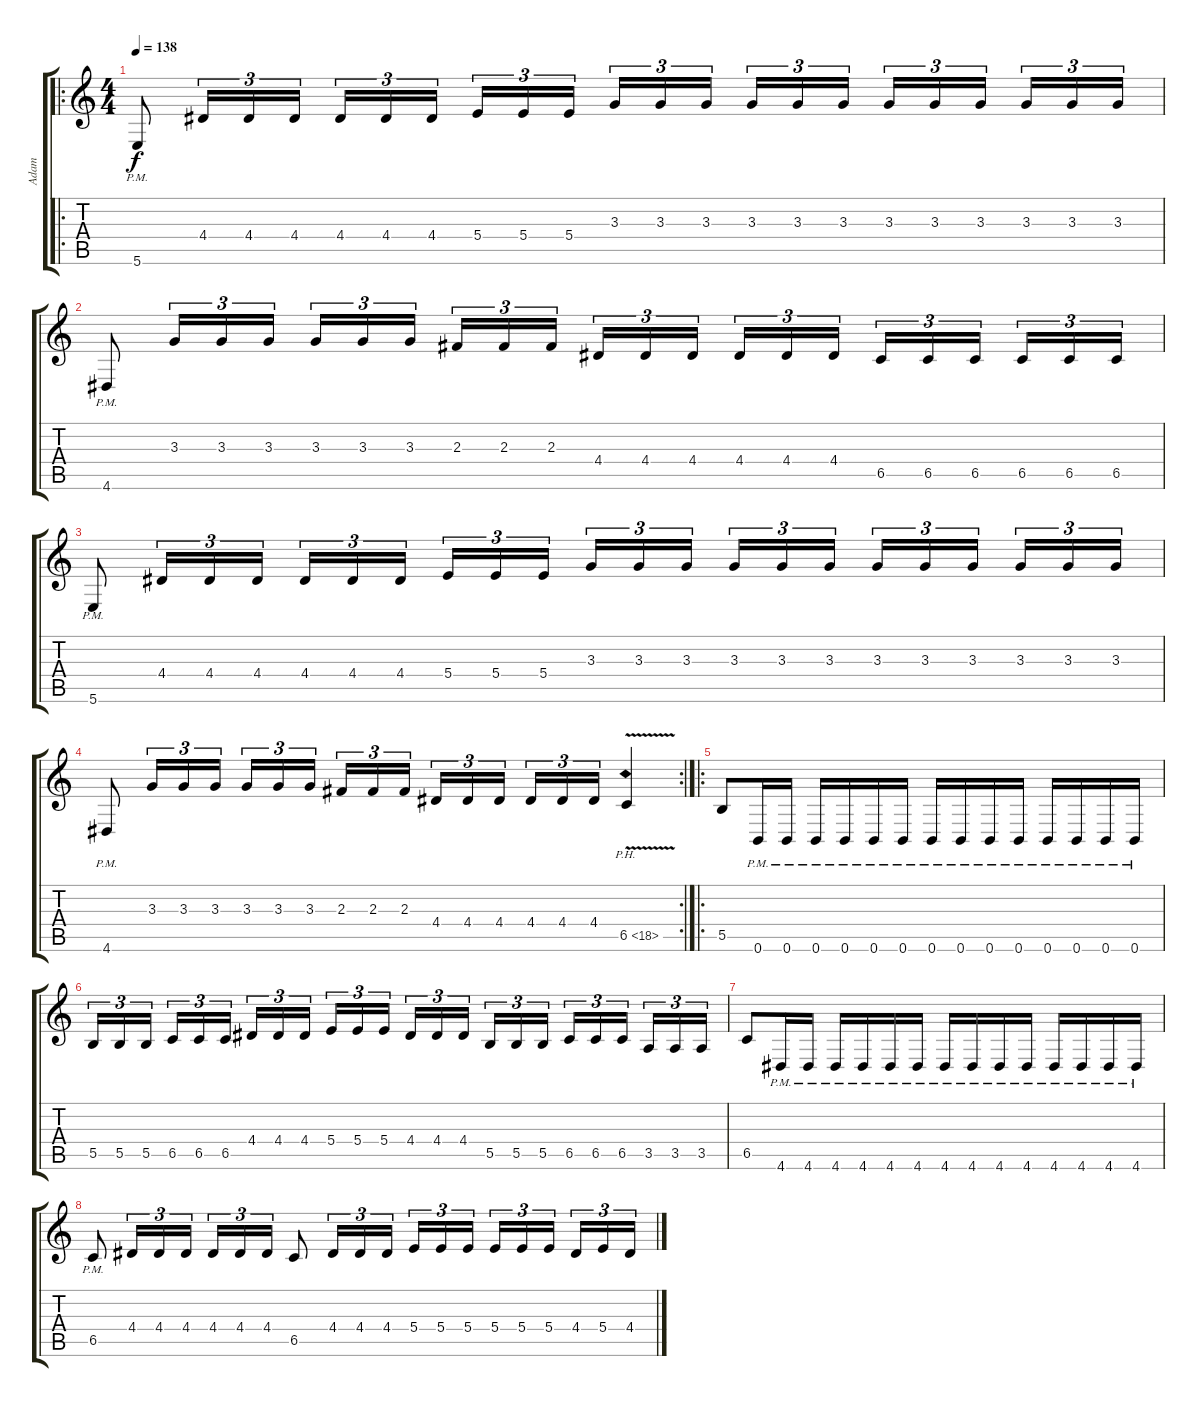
\track ("Adam" "Adam") {instrument distortionguitar}
\staff {score tabs}
\tuning (Db4 Ab3 E3 B2 Gb2 B1) {hide}
\ro
\ts (4 4)
\tempo 138
\clef g2
\ks c
5.6{pm}.8{dy f} 4.4.16{tu (3 2)} 4.4.16{tu (3 2)} 4.4.16{tu (3 2)} 4.4.16{tu (3 2)} 4.4.16{tu (3 2)} 4.4.16{tu (3 2) beam splitsecondary} 5.4.16{tu (3 2)} 5.4.16{tu (3 2)} 5.4.16{tu (3 2)} 3.3.16{tu (3 2)} 3.3.16{tu (3 2)} 3.3.16{tu (3 2) beam splitsecondary} 3.3.16{tu (3 2)} 3.3.16{tu (3 2)} 3.3.16{tu (3 2)} 3.3.16{tu (3 2)} 3.3.16{tu (3 2)} 3.3.16{tu (3 2) beam splitsecondary} 3.3.16{tu (3 2)} 3.3.16{tu (3 2)} 3.3.16{tu (3 2)} |
4.6{pm}.8 3.3.16{tu (3 2)} 3.3.16{tu (3 2)} 3.3.16{tu (3 2)} 3.3.16{tu (3 2)} 3.3.16{tu (3 2)} 3.3.16{tu (3 2) beam splitsecondary} 2.3.16{tu (3 2)} 2.3.16{tu (3 2)} 2.3.16{tu (3 2)} 4.4.16{tu (3 2)} 4.4.16{tu (3 2)} 4.4.16{tu (3 2) beam splitsecondary} 4.4.16{tu (3 2)} 4.4.16{tu (3 2)} 4.4.16{tu (3 2)} 6.5.16{tu (3 2)} 6.5.16{tu (3 2)} 6.5.16{tu (3 2) beam splitsecondary} 6.5.16{tu (3 2)} 6.5.16{tu (3 2)} 6.5.16{tu (3 2)} |
5.6{pm}.8 4.4.16{tu (3 2)} 4.4.16{tu (3 2)} 4.4.16{tu (3 2)} 4.4.16{tu (3 2)} 4.4.16{tu (3 2)} 4.4.16{tu (3 2) beam splitsecondary} 5.4.16{tu (3 2)} 5.4.16{tu (3 2)} 5.4.16{tu (3 2)} 3.3.16{tu (3 2)} 3.3.16{tu (3 2)} 3.3.16{tu (3 2) beam splitsecondary} 3.3.16{tu (3 2)} 3.3.16{tu (3 2)} 3.3.16{tu (3 2)} 3.3.16{tu (3 2)} 3.3.16{tu (3 2)} 3.3.16{tu (3 2) beam splitsecondary} 3.3.16{tu (3 2)} 3.3.16{tu (3 2)} 3.3.16{tu (3 2)} |
\rc 2
4.6{pm}.8 3.3.16{tu (3 2)} 3.3.16{tu (3 2)} 3.3.16{tu (3 2)} 3.3.16{tu (3 2)} 3.3.16{tu (3 2)} 3.3.16{tu (3 2) beam splitsecondary} 2.3.16{tu (3 2)} 2.3.16{tu (3 2)} 2.3.16{tu (3 2)} 4.4.16{tu (3 2)} 4.4.16{tu (3 2)} 4.4.16{tu (3 2) beam splitsecondary} 4.4.16{tu (3 2)} 4.4.16{tu (3 2)} 4.4.16{tu (3 2)} 6.5{ph 12 v}.4 |
\ro
5.5.8 0.6{pm}.16 0.6{pm}.16 0.6{pm}.16 0.6{pm}.16 0.6{pm}.16 0.6{pm}.16 0.6{pm}.16 0.6{pm}.16 0.6{pm}.16 0.6{pm}.16 0.6{pm}.16 0.6{pm}.16 0.6{pm}.16 0.6{pm}.16 |
5.5.16{tu (3 2)} 5.5.16{tu (3 2)} 5.5.16{tu (3 2) beam splitsecondary} 6.5.16{tu (3 2)} 6.5.16{tu (3 2)} 6.5.16{tu (3 2)} 4.4.16{tu (3 2)} 4.4.16{tu (3 2)} 4.4.16{tu (3 2) beam splitsecondary} 5.4.16{tu (3 2)} 5.4.16{tu (3 2)} 5.4.16{tu (3 2)} 4.4.16{tu (3 2)} 4.4.16{tu (3 2)} 4.4.16{tu (3 2) beam splitsecondary} 5.5.16{tu (3 2)} 5.5.16{tu (3 2)} 5.5.16{tu (3 2)} 6.5.16{tu (3 2)} 6.5.16{tu (3 2)} 6.5.16{tu (3 2) beam splitsecondary} 3.5.16{tu (3 2)} 3.5.16{tu (3 2)} 3.5.16{tu (3 2)} |
6.5.8 4.6{pm}.16 4.6{pm}.16 4.6{pm}.16 4.6{pm}.16 4.6{pm}.16 4.6{pm}.16 4.6{pm}.16 4.6{pm}.16 4.6{pm}.16 4.6{pm}.16 4.6{pm}.16 4.6{pm}.16 4.6{pm}.16 4.6{pm}.16 |
6.5{pm}.8 4.4.16{tu (3 2)} 4.4.16{tu (3 2)} 4.4.16{tu (3 2)} 4.4.16{tu (3 2)} 4.4.16{tu (3 2)} 4.4.16{tu (3 2)} 6.5.8 4.4.16{tu (3 2)} 4.4.16{tu (3 2)} 4.4.16{tu (3 2) beam splitsecondary} 5.4.16{tu (3 2)} 5.4.16{tu (3 2)} 5.4.16{tu (3 2)} 5.4.16{tu (3 2)} 5.4.16{tu (3 2)} 5.4.16{tu (3 2) beam splitsecondary} 4.4.16{tu (3 2)} 5.4.16{tu (3 2)} 4.4.16{tu (3 2)}
